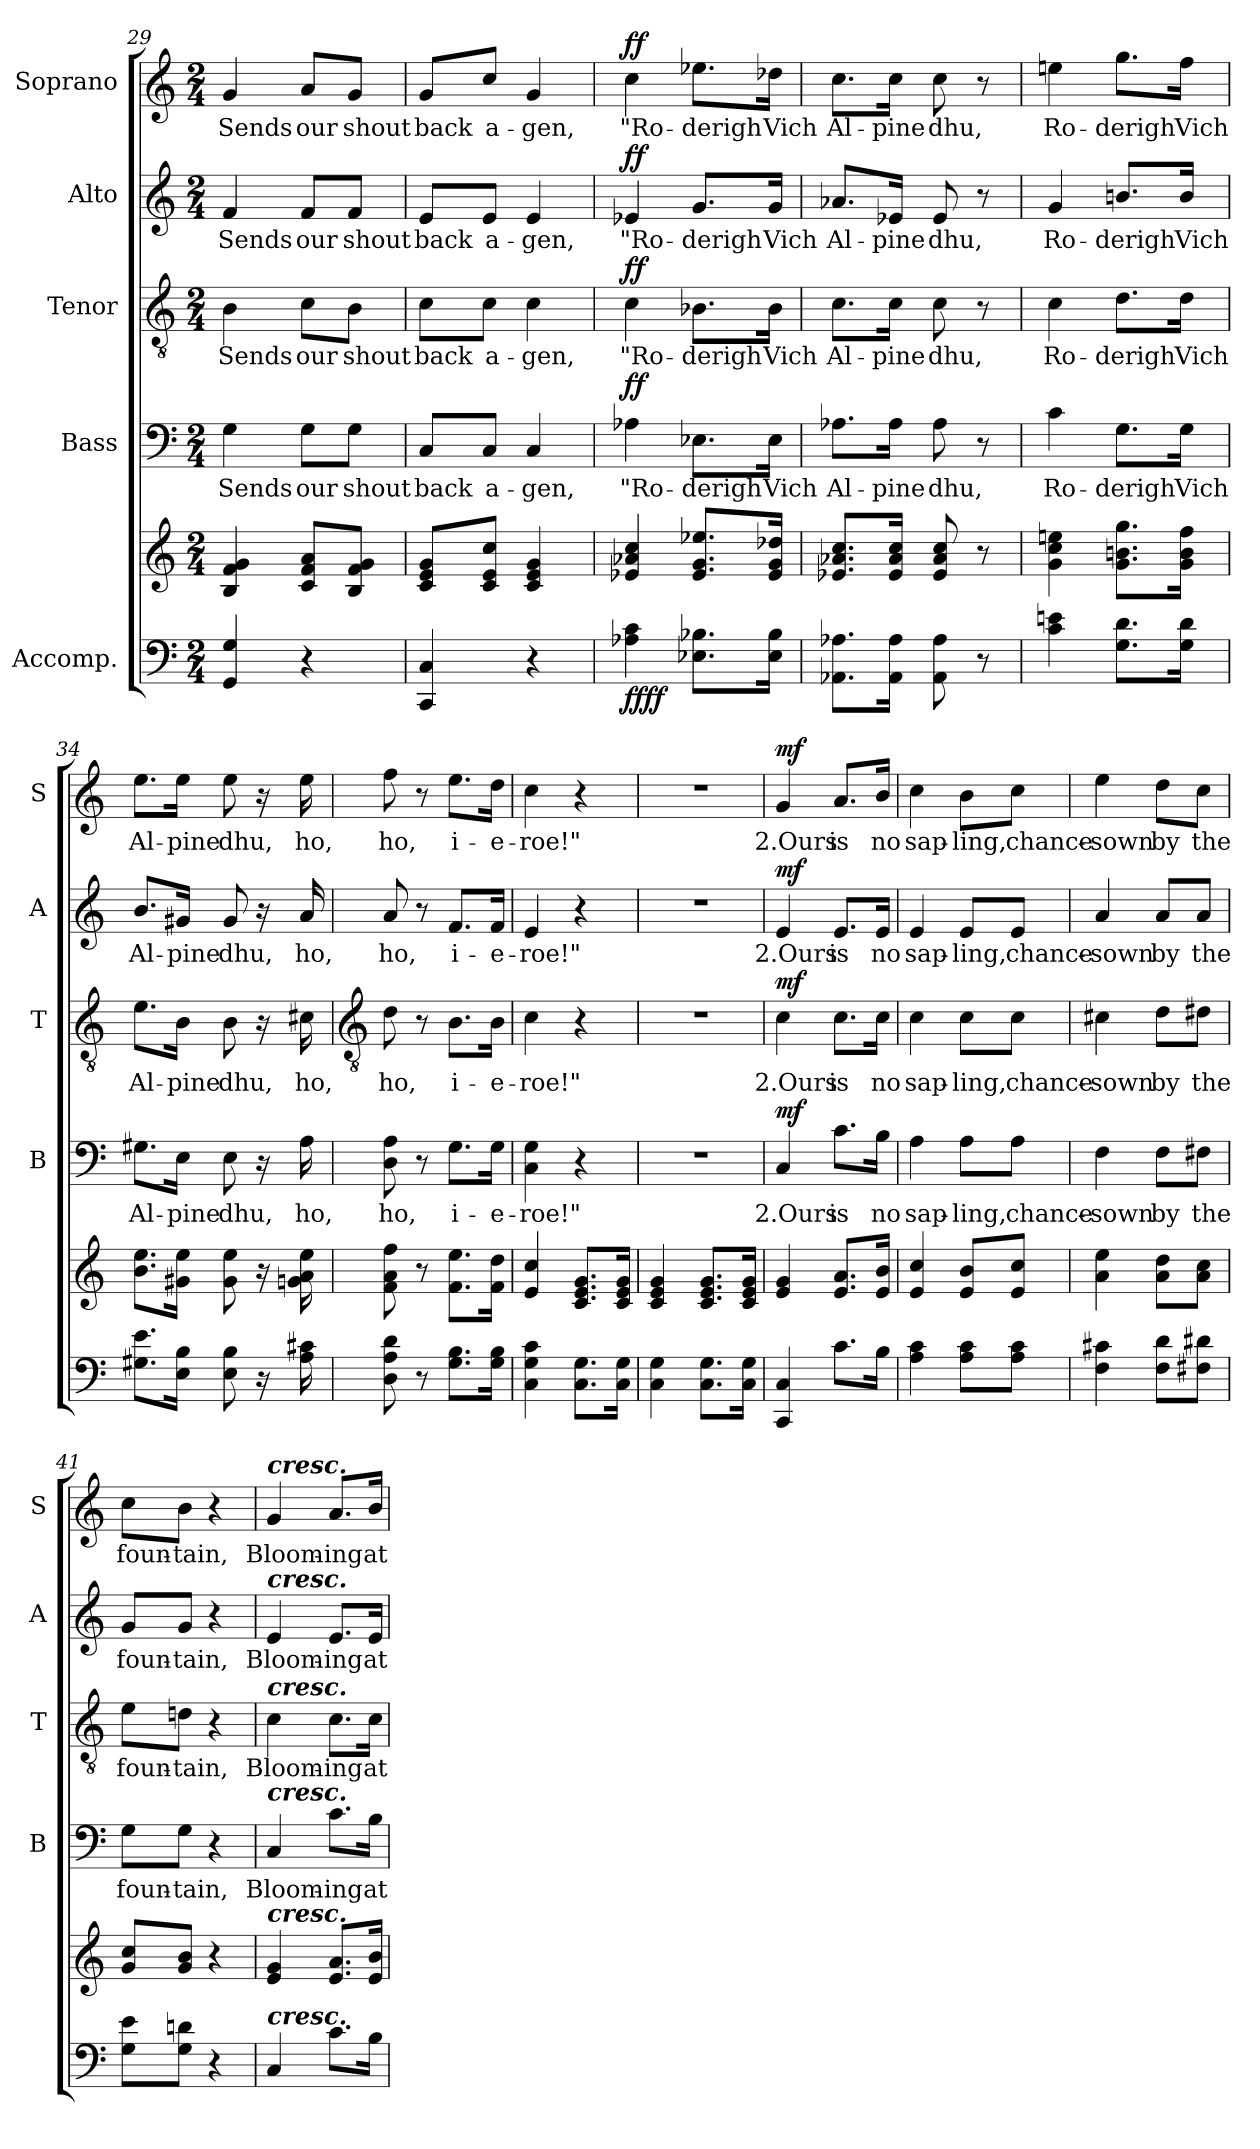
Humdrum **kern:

**kern	**kern	**dynam	**kern	**text	**dynam	**kern	**text	**dynam	**kern	**text	**dynam	**kern	**text	**dynam
*part5	*part5	*part5	*part4	*part4	*part4	*part3	*part3	*part3	*part2	*part2	*part2	*part1	*part1	*part1
*staff6	*staff5	*staff5/6	*staff4	*staff4	*staff4	*staff3	*staff3	*staff3	*staff2	*staff2	*staff2	*staff1	*staff1	*staff1
*I"Accomp.	*	*	*I"Bass	*	*	*I"Tenor	*	*	*I"Alto	*	*	*I"Soprano	*	*
*	*	*	*I'B	*	*	*I'T	*	*	*I'A	*	*	*I'S	*	*
!!LO:PB:g=z
*clefF4	*clefG2	*	*clefF4	*	*	*clefGv2	*	*	*clefG2	*	*	*clefG2	*	*
*k[]	*k[]	*	*k[]	*	*	*k[]	*	*	*k[]	*	*	*k[]	*	*
*M2/4	*M2/4	*	*M2/4	*	*	*M2/4	*	*	*M2/4	*	*	*M2/4	*	*
=29	=29	=29	=29	=29	=29	=29	=29	=29	=29	=29	=29	=29	=29	=29
!	!	!	!	!LO:LY:b	!	!	!LO:LY:b	!	!	!LO:LY:b	!	!	!LO:LY:b	!
4GG/ 4G/	4B/ 4f/ 4g/	.	4G\	Sends	.	4B\	Sends	.	4f/	Sends	.	4g/	Sends	.
!	!	!	!	!LO:LY:b	!	!	!LO:LY:b	!	!	!LO:LY:b	!	!	!LO:LY:b	!
4r	8c/ 8f/ 8a/L	.	8G\L	our	.	8c\L	our	.	8f/L	our	.	8a/L	our	.
!	!	!	!	!LO:LY:b	!	!	!LO:LY:b	!	!	!LO:LY:b	!	!	!LO:LY:b	!
.	8B/ 8f/ 8g/J	.	8G\J	shout	.	8B\J	shout	.	8f/J	shout	.	8g/J	shout	.
=30	=30	=30	=30	=30	=30	=30	=30	=30	=30	=30	=30	=30	=30	=30
!	!	!	!	!LO:LY:b	!	!	!LO:LY:b	!	!	!LO:LY:b	!	!	!LO:LY:b	!
4CC/ 4C/	8c/ 8e/ 8g/L	.	8C/L	back	.	8c\L	back	.	8e/L	back	.	8g/L	back	.
!	!	!	!	!LO:LY:b	!	!	!LO:LY:b	!	!	!LO:LY:b	!	!	!LO:LY:b	!
.	8c/ 8e/ 8cc/J	.	8C/J	a-	.	8c\J	a-	.	8e/J	a-	.	8cc/J	a-	.
!	!	!	!	!LO:LY:b	!	!	!LO:LY:b	!	!	!LO:LY:b	!	!	!LO:LY:b	!
4r	4c/ 4e/ 4g/	.	4C/	-gen,	.	4c\	-gen,	.	4e/	-gen,	.	4g/	-gen,	.
=31	=31	=31	=31	=31	=31	=31	=31	=31	=31	=31	=31	=31	=31	=31
!	!	!LO:DY:b=2	!	!LO:LY:b	!	!	!LO:LY:b	!	!	!LO:LY:b	!	!	!LO:LY:b	!
!	!	!LO:DY:n=1:b	!	!	!LO:DY:b	!	!	!LO:DY:b	!	!	!LO:DY:b	!	!	!LO:DY:b
4A-X\ 4c\	4e-X/ 4a-X/ 4cc/	ff ff	4A-X\	"Ro-	ff	4c\	"Ro-	ff	4e-X/	"Ro-	ff	4cc\	"Ro-	ff
!	!	!	!	!LO:LY:b	!	!	!LO:LY:b	!	!	!LO:LY:b	!	!	!LO:LY:b	!
8.E-X\ 8.B-X\L	8.e-/ 8.g/ 8.ee-X/L	.	8.E-X\L	-derigh	.	8.B-X\L	-derigh	.	8.g/L	-derigh	.	8.ee-X\L	-derigh	.
!	!	!	!	!LO:LY:b	!	!	!LO:LY:b	!	!	!LO:LY:b	!	!	!LO:LY:b	!
16E-\ 16B-\Jk	16e-/ 16g/ 16dd-X/Jk	.	16E-\Jk	Vich	.	16B-\Jk	Vich	.	16g/Jk	Vich	.	16dd-X\Jk	Vich	.
=32	=32	=32	=32	=32	=32	=32	=32	=32	=32	=32	=32	=32	=32	=32
!	!	!	!	!LO:LY:b	!	!	!LO:LY:b	!	!	!LO:LY:b	!	!	!LO:LY:b	!
8.AA-X\ 8.A-X\L	8.e-X/ 8.a-X/ 8.cc/L	.	8.A-X\L	Al-	.	8.c\L	Al-	.	8.a-X/L	Al-	.	8.cc\L	Al-	.
!	!	!	!	!LO:LY:b	!	!	!LO:LY:b	!	!	!LO:LY:b	!	!	!LO:LY:b	!
16AA-\ 16A-\Jk	16e-/ 16a-/ 16cc/Jk	.	16A-\Jk	-pine	.	16c\Jk	-pine	.	16e-X/Jk	-pine	.	16cc\Jk	-pine	.
!	!	!	!	!LO:LY:b	!	!	!LO:LY:b	!	!	!LO:LY:b	!	!	!LO:LY:b	!
8AA-\ 8A-\	8e-/ 8a-/ 8cc/	.	8A-\	dhu,	.	8c\	dhu,	.	8e-/	dhu,	.	8cc\	dhu,	.
8r	8r	.	8r	.	.	8r	.	.	8r	.	.	8r	.	.
=33	=33	=33	=33	=33	=33	=33	=33	=33	=33	=33	=33	=33	=33	=33
!	!	!	!	!LO:LY:b	!	!	!LO:LY:b	!	!	!LO:LY:b	!	!	!LO:LY:b	!
4c\ 4en\	4g\ 4cc\ 4een\	.	4c\	Ro-	.	4c\	Ro-	.	4g/	Ro-	.	4een\	Ro-	.
!	!	!	!	!LO:LY:b	!	!	!LO:LY:b	!	!	!LO:LY:b	!	!	!LO:LY:b	!
8.G\ 8.d\L	8.g\ 8.bn\ 8.gg\L	.	8.G\L	-derigh	.	8.d\L	-derigh	.	8.bn/L	-derigh	.	8.gg\L	-derigh	.
!	!	!	!	!LO:LY:b	!	!	!LO:LY:b	!	!	!LO:LY:b	!	!	!LO:LY:b	!
16G\ 16d\Jk	16g\ 16b\ 16ff\Jk	.	16G\Jk	Vich	.	16d\Jk	Vich	.	16b/Jk	Vich	.	16ff\Jk	Vich	.
!!LO:LB:g=z
=34	=34	=34	=34	=34	=34	=34	=34	=34	=34	=34	=34	=34	=34	=34
!	!	!	!	!LO:LY:b	!	!	!LO:LY:b	!	!	!LO:LY:b	!	!	!LO:LY:b	!
8.G#X\ 8.e\L	8.b\ 8.ee\L	.	8.G#X\L	Al-	.	8.e\L	Al-	.	8.b/L	Al-	.	8.ee\L	Al-	.
!	!	!	!	!LO:LY:b	!	!	!LO:LY:b	!	!	!LO:LY:b	!	!	!LO:LY:b	!
16E\ 16B\Jk	16g#X\ 16ee\Jk	.	16E\Jk	-pine	.	16B\Jk	-pine	.	16g#X/Jk	-pine	.	16ee\Jk	-pine	.
!	!	!	!	!LO:LY:b	!	!	!LO:LY:b	!	!	!LO:LY:b	!	!	!LO:LY:b	!
8E\ 8B\	8g#\ 8ee\	.	8E\	dhu,	.	8B\	dhu,	.	8g#/	dhu,	.	8ee\	dhu,	.
16r	16r	.	16r	.	.	16r	.	.	16r	.	.	16r	.	.
!	!	!	!	!LO:LY:b	!	!	!LO:LY:b	!	!	!LO:LY:b	!	!	!LO:LY:b	!
16A\ 16c#X\	16gn\ 16a\ 16ee\	.	16A\	ho,	.	16c#X\	ho,	.	16a/	ho,	.	16ee\	ho,	.
!!LO:PB:g=z
=35	=35	=35	=35	=35	=35	=35	=35	=35	=35	=35	=35	=35	=35	=35
*	*	*	*	*	*	*clefGv2	*	*	*	*	*	*	*	*
!	!	!	!	!LO:LY:b	!	!	!LO:LY:b	!	!	!LO:LY:b	!	!	!LO:LY:b	!
8D\ 8A\ 8d\	8f\ 8a\ 8ff\	.	8D\ 8A\	ho,	.	8d\	ho,	.	8a/	ho,	.	8ff\	ho,	.
8r	8r	.	8r	.	.	8r	.	.	8r	.	.	8r	.	.
!	!	!	!	!LO:LY:b	!	!	!LO:LY:b	!	!	!LO:LY:b	!	!	!LO:LY:b	!
8.G\ 8.B\L	8.f\ 8.ee\L	.	8.G\L	i-	.	8.B\L	i-	.	8.f/L	i-	.	8.ee\L	i-	.
!	!	!	!	!LO:LY:b	!	!	!LO:LY:b	!	!	!LO:LY:b	!	!	!LO:LY:b	!
16G\ 16B\Jk	16f\ 16dd\Jk	.	16G\Jk	-e-	.	16B\Jk	-e-	.	16f/Jk	-e-	.	16dd\Jk	-e-	.
=36	=36	=36	=36	=36	=36	=36	=36	=36	=36	=36	=36	=36	=36	=36
!	!	!	!	!LO:LY:b	!	!	!LO:LY:b	!	!	!LO:LY:b	!	!	!LO:LY:b	!
4C\ 4G\ 4c\	4e/ 4cc/	.	4C\ 4G\	-roe!"	.	4c\	-roe!"	.	4e/	-roe!"	.	4cc\	-roe!"	.
8.C\ 8.G\L	8.c/ 8.e/ 8.g/L	.	4r	.	.	4r	.	.	4r	.	.	4r	.	.
16C\ 16G\Jk	16c/ 16e/ 16g/Jk	.	.	.	.	.	.	.	.	.	.	.	.	.
=37	=37	=37	=37	=37	=37	=37	=37	=37	=37	=37	=37	=37	=37	=37
4C\ 4G\	4c/ 4e/ 4g/	.	2r	.	.	2r	.	.	2r	.	.	2r	.	.
8.C\ 8.G\L	8.c/ 8.e/ 8.g/L	.	.	.	.	.	.	.	.	.	.	.	.	.
16C\ 16G\Jk	16c/ 16e/ 16g/Jk	.	.	.	.	.	.	.	.	.	.	.	.	.
=38	=38	=38	=38	=38	=38	=38	=38	=38	=38	=38	=38	=38	=38	=38
!	!	!LO:DY:b=2	!	!LO:LY:b	!	!	!LO:LY:b	!	!	!LO:LY:b	!	!	!LO:LY:b	!
!	!	!LO:DY:n=1:b	!	!	!LO:DY:b	!	!	!LO:DY:b	!	!	!LO:DY:b	!	!	!LO:DY:b
4CC/ 4C/	4e/ 4g/	mf mf	4C/	2.Ours	mf	4c\	2.Ours	mf	4e/	2.Ours	mf	4g/	2.Ours	mf
!	!	!	!	!LO:LY:b	!	!	!LO:LY:b	!	!	!LO:LY:b	!	!	!LO:LY:b	!
8.c\L	8.e/ 8.a/L	.	8.c\L	is	.	8.c\L	is	.	8.e/L	is	.	8.a/L	is	.
!	!	!	!	!LO:LY:b	!	!	!LO:LY:b	!	!	!LO:LY:b	!	!	!LO:LY:b	!
16B\Jk	16e/ 16b/Jk	.	16B\Jk	no	.	16c\Jk	no	.	16e/Jk	no	.	16b/Jk	no	.
=39	=39	=39	=39	=39	=39	=39	=39	=39	=39	=39	=39	=39	=39	=39
!	!	!	!	!LO:LY:b	!	!	!LO:LY:b	!	!	!LO:LY:b	!	!	!LO:LY:b	!
4A\ 4c\	4e/ 4cc/	.	4A\	sap-	.	4c\	sap-	.	4e/	sap-	.	4cc\	sap-	.
!	!	!	!	!LO:LY:b	!	!	!LO:LY:b	!	!	!LO:LY:b	!	!	!LO:LY:b	!
8A\ 8c\L	8e/ 8b/L	.	8A\L	-ling,	.	8c\L	-ling,	.	8e/L	-ling,	.	8b\L	-ling,	.
!	!	!	!	!LO:LY:b	!	!	!LO:LY:b	!	!	!LO:LY:b	!	!	!LO:LY:b	!
8A\ 8c\J	8e/ 8cc/J	.	8A\J	chance-	.	8c\J	chance-	.	8e/J	chance-	.	8cc\J	chance-	.
=40	=40	=40	=40	=40	=40	=40	=40	=40	=40	=40	=40	=40	=40	=40
!	!	!	!	!LO:LY:b	!	!	!LO:LY:b	!	!	!LO:LY:b	!	!	!LO:LY:b	!
4F\ 4c#X\	4a\ 4ee\	.	4F\	-sown	.	4c#X\	-sown	.	4a/	-sown	.	4ee\	-sown	.
!	!	!	!	!LO:LY:b	!	!	!LO:LY:b	!	!	!LO:LY:b	!	!	!LO:LY:b	!
8F\ 8d\L	8a\ 8dd\L	.	8F\L	by	.	8d\L	by	.	8a/L	by	.	8dd\L	by	.
!	!	!	!	!LO:LY:b	!	!	!LO:LY:b	!	!	!LO:LY:b	!	!	!LO:LY:b	!
8F#X\ 8d#X\J	8a\ 8cc\J	.	8F#X\J	the	.	8d#X\J	the	.	8a/J	the	.	8cc\J	the	.
=41	=41	=41	=41	=41	=41	=41	=41	=41	=41	=41	=41	=41	=41	=41
!	!	!	!	!LO:LY:b	!	!	!LO:LY:b	!	!	!LO:LY:b	!	!	!LO:LY:b	!
8G\ 8e\L	8g/ 8cc/L	.	8G\L	foun-	.	8e\L	foun-	.	8g/L	foun-	.	8cc\L	foun-	.
!	!	!	!	!LO:LY:b	!	!	!LO:LY:b	!	!	!LO:LY:b	!	!	!LO:LY:b	!
8G\ 8dn\J	8g/ 8b/J	.	8G\J	-tain,	.	8dn\J	-tain,	.	8g/J	-tain,	.	8b\J	-tain,	.
4r	4r	.	4r	.	.	4r	.	.	4r	.	.	4r	.	.
!!LO:LB:g=z
=42	=42	=42	=42	=42	=42	=42	=42	=42	=42	=42	=42	=42	=42	=42
!	!	!	!	!	!	!	!	!	!	!	!	!LO:TX:a:Bi:t=cresc.	!	!
!	!	!	!	!	!	!	!	!	!LO:TX:a:Bi:t=cresc.	!	!	!	!	!
!	!	!	!	!	!	!LO:TX:a:Bi:t=cresc.	!	!	!	!	!	!	!	!
!	!	!	!LO:TX:a:Bi:t=cresc.	!	!	!	!	!	!	!	!	!	!	!
!	!LO:TX:a:Bi:t=cresc.	!	!	!	!	!	!	!	!	!	!	!	!	!
!LO:TX:a:Bi:t=cresc.	!	!	!	!	!	!	!	!	!	!	!	!	!	!
!	!	!	!	!LO:LY:b	!	!	!LO:LY:b	!	!	!LO:LY:b	!	!	!LO:LY:b	!
4C/	4e/ 4g/	.	4C/	Bloom-	.	4c\	Bloom-	.	4e/	Bloom-	.	4g/	Bloom-	.
!	!	!	!	!LO:LY:b	!	!	!LO:LY:b	!	!	!LO:LY:b	!	!	!LO:LY:b	!
8.c\L	8.e/ 8.a/L	.	8.c\L	-ing	.	8.c\L	-ing	.	8.e/L	-ing	.	8.a/L	-ing	.
!	!	!	!	!LO:LY:b	!	!	!LO:LY:b	!	!	!LO:LY:b	!	!	!LO:LY:b	!
16B\Jk	16e/ 16b/Jk	.	16B\Jk	at	.	16c\Jk	at	.	16e/Jk	at	.	16b/Jk	at	.
=	=	=	=	=	=	=	=	=	=	=	=	=	=	=
*-	*-	*-	*-	*-	*-	*-	*-	*-	*-	*-	*-	*-	*-	*-
